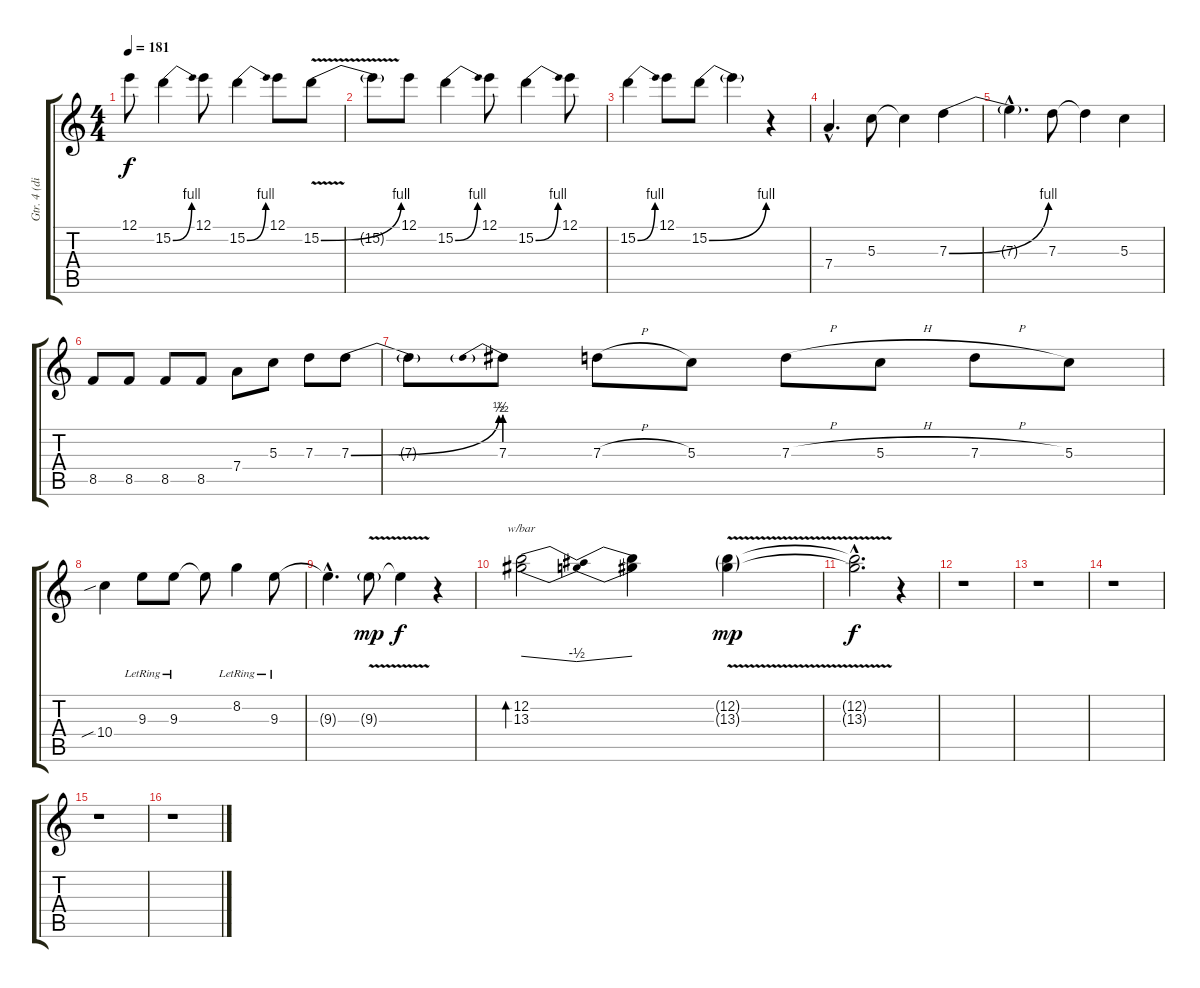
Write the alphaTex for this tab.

\track ("Gtr. 4 (dist.)" "Gtr. 4 (di") {instrument distortionguitar}
\staff {score tabs}
\tuning (E4 B3 G3 D3 A2 E2) {hide}
\ts (4 4)
\tempo 181
\clef g2
\ks c
12.1.8{dy f} 15.2{be (bend 0 0 60 4)}.4 12.1.8 15.2{be (bend 0 0 60 4)}.4 12.1.8 15.2{be (bend 0 0 60 4) v}.8 |
15.2{t}.8 12.1.8 15.2{be (bend 0 0 60 4)}.4 12.1.8 15.2{be (bend 0 0 60 4)}.4 12.1.8 |
15.2{be (bend 0 0 60 4)}.4 12.1.8 15.2{be (bend 0 0 60 4)}.8 15.2{t}.4 r.4 |
7.4{hac}.4{d} 5.3.8 5.3{t}.4 7.3{be (bend 0 0 60 4)}.4 |
7.3{hac t}.4{d} 7.3.8 7.3{t}.4 5.3.4 |
8.5.8 8.5.8 8.5.8 8.5.8 7.4.8 5.3.8 7.3.8 7.3{be (bend 0 0 60 2)}.8 |
7.3{t}.8 7.3{be (prebend 0 2 60 2)}.8 7.3{h}.8 5.3.8 7.3{h}.8 5.3{h}.8 7.3{h}.8 5.3.8 |
10.4{sib}.4 9.3{lr}.8 9.3{lr}.8 9.3{t}.8 8.2{lr}.4 9.3{lr}.8 |
9.3{hac t}.4{d} 9.3{v g}.8{dy mp} 9.3{t}.4{dy f} r.4 |
(12.2 13.3).2{tbe (dip default 0 0 30 -2 60 0) bd 480} (12.2{t} 13.3{t}).4 (12.2{v g} 13.3{v g}).4{dy mp} |
(12.2{hac t} 13.3{hac t}).2{d dy f} r.4 |
r.1 |
r.1 |
r.1 |
r.1 |
r.1
